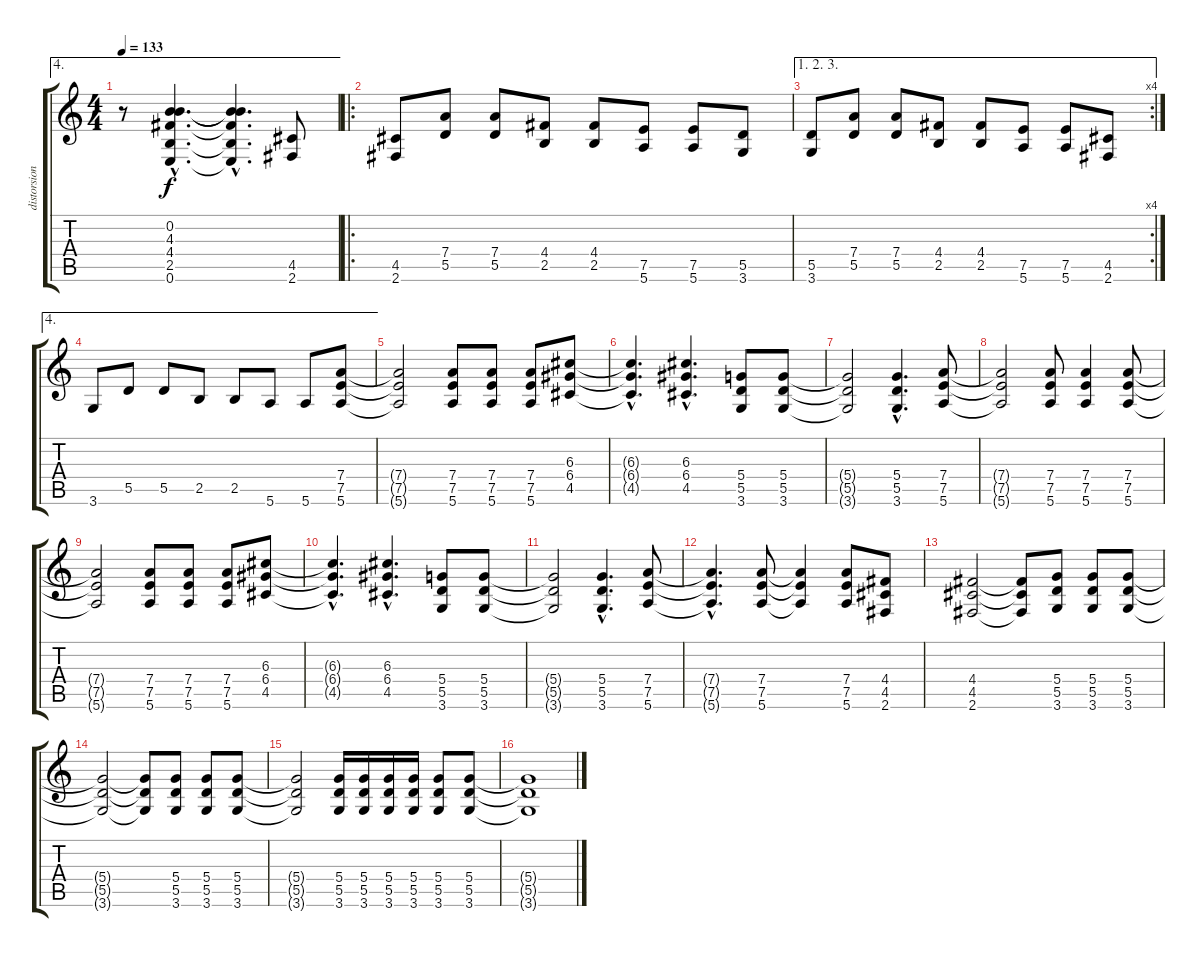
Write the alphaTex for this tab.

\track ("distorsion guitar" "distorsion") {instrument distortionguitar}
\staff {score tabs}
\tuning (E4 B3 G3 D3 A2 E2) {hide}
\ae 4
\ts (4 4)
\tempo 133
\clef g2
\ks c
r.8{dy f} (0.2{hac} 4.3{hac} 4.4{hac} 2.5{hac} 0.6{hac}).4{d} (0.2{hac t} 4.3{hac t} 4.4{hac t} 2.5{hac t} 0.6{hac t}).4{d} (4.5 2.6).8 |
\ro
(4.5 2.6).8 (7.4 5.5).8 (7.4 5.5).8 (4.4 2.5).8 (4.4 2.5).8 (7.5 5.6).8 (7.5 5.6).8 (5.5 3.6).8 |
\ae (1 2 3)
\rc 4
(5.5 3.6).8 (7.4 5.5).8 (7.4 5.5).8 (4.4 2.5).8 (4.4 2.5).8 (7.5 5.6).8 (7.5 5.6).8 (4.5 2.6).8 |
\ae 4
3.6.8 5.5.8 5.5.8 2.5.8 2.5.8 5.6.8 5.6.8 (7.4 7.5 5.6).8 |
(7.4{t} 7.5{t} 5.6{t}).2 (7.4 7.5 5.6).8 (7.4 7.5 5.6).8 (7.4 7.5 5.6).8 (6.3 6.4 4.5).8 |
(6.3{hac t} 6.4{hac t} 4.5{hac t}).4{d} (6.3{hac} 6.4{hac} 4.5{hac}).4{d} (5.4 5.5 3.6).8 (5.4 5.5 3.6).8 |
(5.4{t} 5.5{t} 3.6{t}).2 (5.4{hac} 5.5{hac} 3.6{hac}).4{d} (7.4 7.5 5.6).8 |
(7.4{t} 7.5{t} 5.6{t}).2 (7.4 7.5 5.6).8 (7.4 7.5 5.6).4 (7.4 7.5 5.6).8 |
(7.4{t} 7.5{t} 5.6{t}).2 (7.4 7.5 5.6).8 (7.4 7.5 5.6).8 (7.4 7.5 5.6).8 (6.3 6.4 4.5).8 |
(6.3{hac t} 6.4{hac t} 4.5{hac t}).4{d} (6.3{hac} 6.4{hac} 4.5{hac}).4{d} (5.4 5.5 3.6).8 (5.4 5.5 3.6).8 |
(5.4{t} 5.5{t} 3.6{t}).2 (5.4{hac} 5.5{hac} 3.6{hac}).4{d} (7.4 7.5 5.6).8 |
(7.4{hac t} 7.5{hac t} 5.6{hac t}).4{d} (7.4 7.5 5.6).8 (7.4{t} 7.5{t} 5.6{t}).4 (7.4 7.5 5.6).8 (4.4 4.5 2.6).8 |
(4.4 4.5 2.6).2 (4.4{t} 4.5{t} 2.6{t}).8 (5.4 5.5 3.6).8 (5.4 5.5 3.6).8 (5.4 5.5 3.6).8 |
(5.4{t} 5.5{t} 3.6{t}).2 (5.4{t} 5.5{t} 3.6{t}).8 (5.4 5.5 3.6).8 (5.4 5.5 3.6).8 (5.4 5.5 3.6).8 |
(5.4{t} 5.5{t} 3.6{t}).2 (5.4 5.5 3.6).16 (5.4 5.5 3.6).16 (5.4 5.5 3.6).16 (5.4 5.5 3.6).16 (5.4 5.5 3.6).8 (5.4 5.5 3.6).8 |
(5.4{t} 5.5{t} 3.6{t}).1
